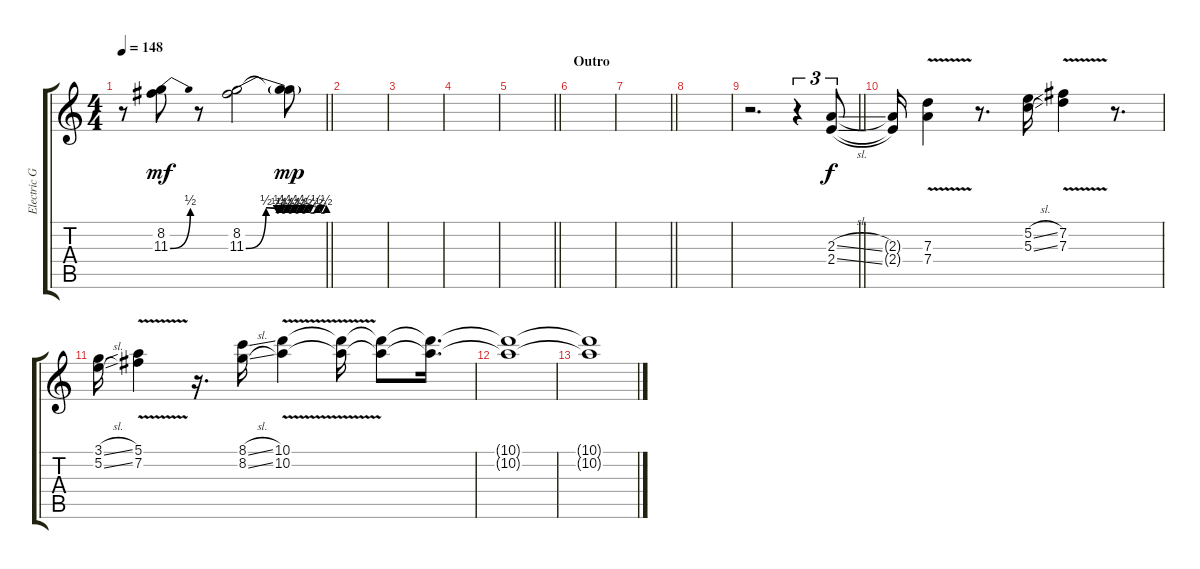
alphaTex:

\track ("Electric Guitar 2" "Electric G") {instrument distortionguitar}
\staff {score tabs}
\tuning (E4 B3 G3 D3 A2 E2) {hide}
\ts (4 4)
\tempo 148
\clef g2
\barLineRight lightlight
\ks c
r.8{dy f} (8.2 11.3{be (bend 0 0 60 2)}).8{dy mf} r.8 (8.2 11.3{be (custom 0 0 15 2 23 1 25 2 27 1 30 2 32 1 35 2 37 1 40 2 42 1 45 2 48 1 53 2 56 1 60 2)}).2 (8.2{t} 11.3{t}).8{dy mp} |
|
|
|
\barLineRight lightlight
|
\section ("" "Outro")
|
\barLineRight lightlight
|
|
\barLineRight lightlight
r.2{d} r.4{tu (3 2)} (2.3{sl} 2.4{sl}).8{tu (3 2) dy f volume 11} |
(2.3{t} 2.4{t}).16 (7.3{v} 7.4{v}).4 r.8{d} (5.2{sl} 5.3{sl}).16 (7.2{v} 7.3{v}).4 r.8{d} |
(3.1{sl} 5.2{sl}).16 (5.1{v} 7.2{v}).4 r.16{d} (8.1{sl} 8.2{sl}).16 (10.1{v} 10.2{v}).4 (10.1{t} 10.2{t}).16 (10.1{t} 10.2{t}).8 (10.1{t} 10.2{t}).16{d} |
(10.1{t} 10.2{t}).1 |
(10.1{t} 10.2{t}).1
